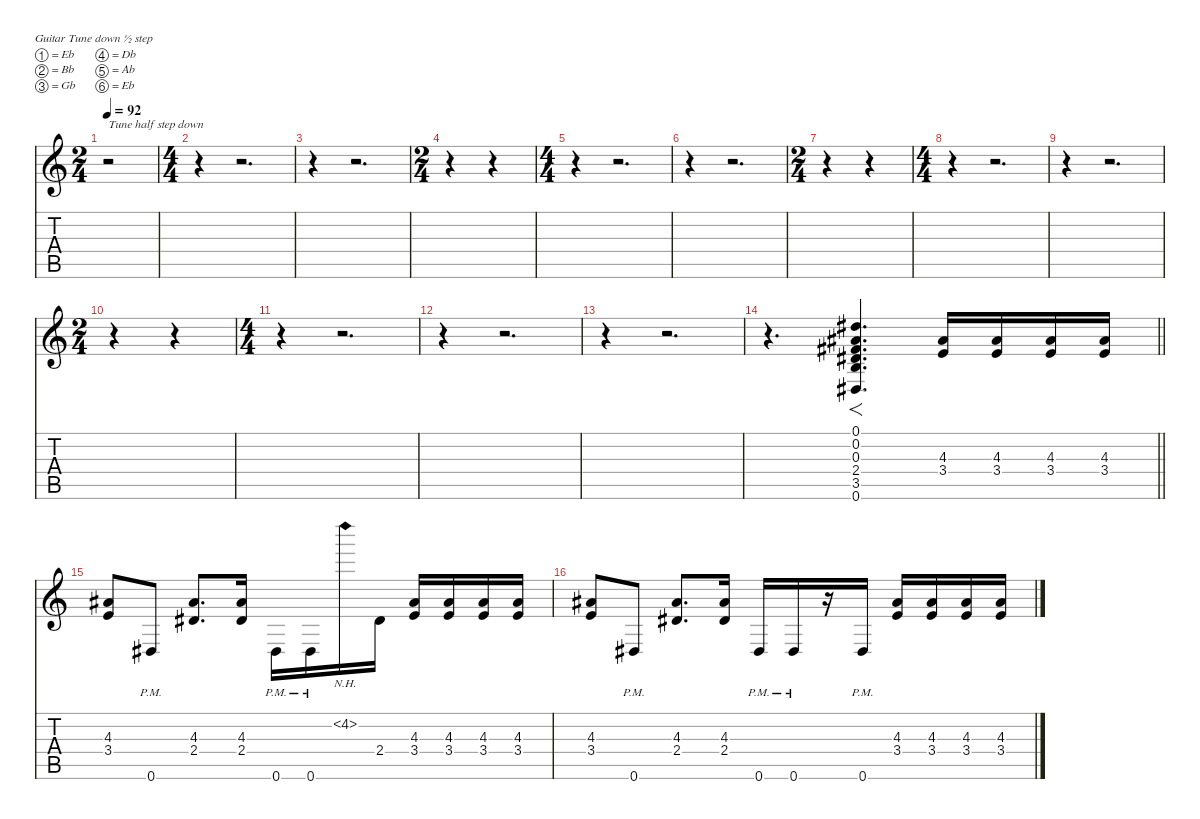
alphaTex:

\defaultSystemsLayout 4
\hideDynamics
\bracketExtendMode nobrackets
\singleTrackTrackNamePolicy hidden
\multiTrackTrackNamePolicy hidden
\otherSystemsTrackNameOrientation horizontal
\track ("James" "dist.guit.") {mute instrument distortionguitar}
\staff {score tabs}
\tuning (Eb4 Bb3 Gb3 Db3 Ab2 Eb2)
\ts (2 4)
\beaming (8 2 2)
\tempo 92
\clef g2
\ks c
r.2{txt "Tune half step down" dy f instrument distortionguitar beam Down} |
\ts (4 4)
\beaming (8 2 2 2 2)
r.4{beam Down} r.2{d beam Down} |
r.4{beam Down} r.2{d beam Down} |
\ts (2 4)
\beaming (8 2 2 2 2)
r.4{beam Down} r.4{beam Down} |
\ts (4 4)
\beaming (8 2 2 2 2)
r.4{beam Down} r.2{d beam Down} |
r.4{beam Down} r.2{d beam Down} |
\ts (2 4)
\beaming (8 2 2 2 2)
r.4{beam Down} r.4{beam Down} |
\ts (4 4)
\beaming (8 2 2 2 2)
r.4{beam Down} r.2{d beam Down} |
r.4{beam Down} r.2{d beam Down} |
\ts (2 4)
\beaming (8 2 2 2 2)
r.4{beam Down} r.4{beam Down} |
\ts (4 4)
\beaming (8 2 2 2 2)
r.4{beam Down} r.2{d beam Down} |
r.4{beam Down} r.2{d beam Down} |
r.4{beam Down} r.2{d beam Down} |
\barLineRight lightlight
r.4{d beam Down} (0.1{acc #} 0.2{acc #} 0.3{acc #} 2.4{acc #} 3.5 0.6{acc #}).4{f d beam Up} (4.3{acc #} 3.4).16{beam Up} (4.3{acc #} 3.4).16{beam Up} (4.3{acc #} 3.4).16{beam Up} (4.3{acc #} 3.4).16{beam Up} |
\section ("" "")
(4.3{acc #} 3.4).8{beam Up} 0.6{pm acc #}.8{beam Up} (4.3{acc #} 2.4{acc #}).8{d beam Up} (4.3{acc #} 2.4{acc #}).16{beam Up} 0.6{pm acc #}.16{beam Down} 0.6{pm acc #}.16{beam Down} 4.2{nh}.16{beam Down} 2.4{acc #}.16{beam Down} (4.3{acc #} 3.4).16{beam Up} (4.3{acc #} 3.4).16{beam Up} (4.3{acc #} 3.4).16{beam Up} (4.3{acc #} 3.4).16{beam Up} |
(4.3{acc #} 3.4).8{beam Up} 0.6{pm acc #}.8{beam Up} (4.3{acc #} 2.4{acc #}).8{d beam Up} (4.3{acc #} 2.4{acc #}).16{beam Up} 0.6{pm acc #}.16{beam Up} 0.6{pm acc #}.16{beam Up} r.16{beam Up} 0.6{pm acc #}.16{beam Up} (4.3{acc #} 3.4).16{beam Up} (4.3{acc #} 3.4).16{beam Up} (4.3{acc #} 3.4).16{beam Up} (4.3{acc #} 3.4).16{beam Up}
